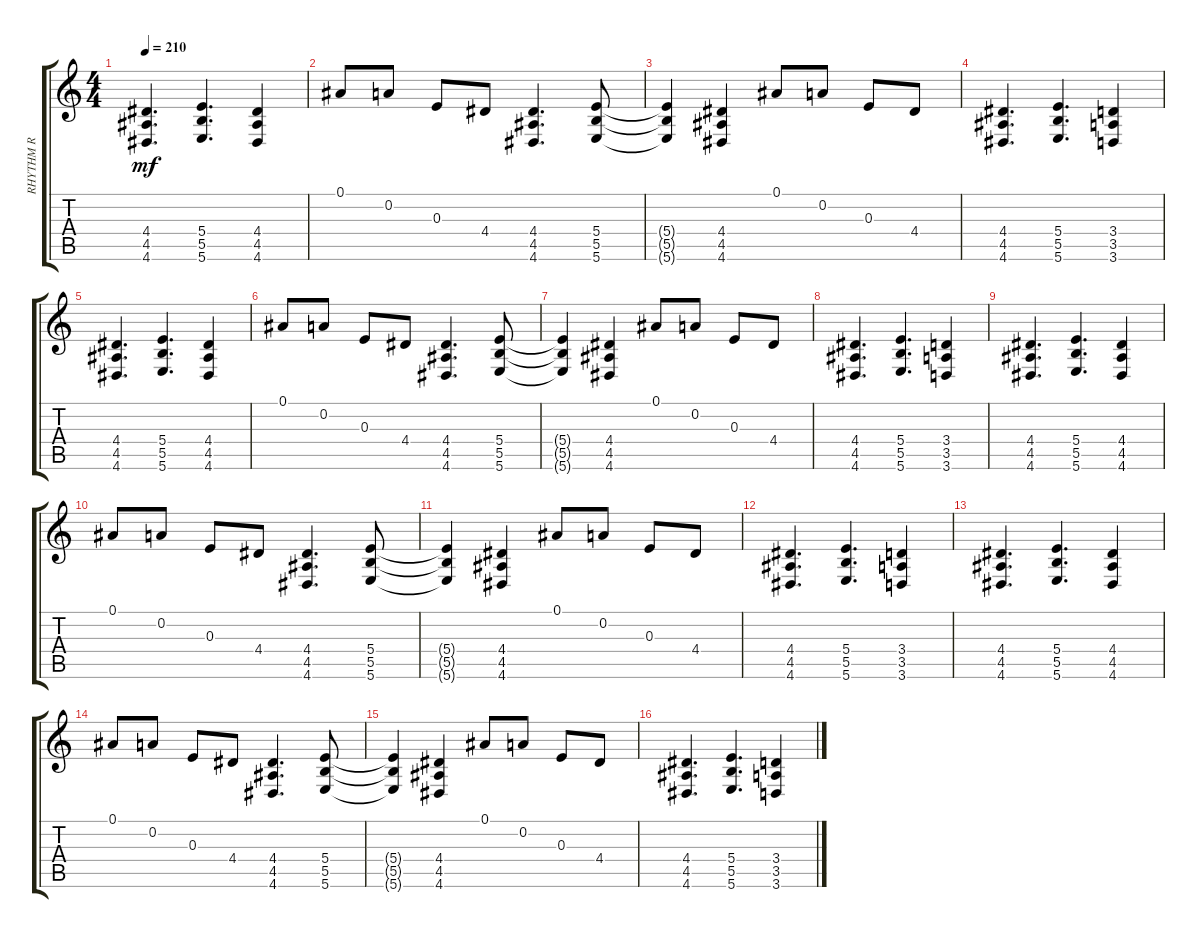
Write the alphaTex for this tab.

\track ("RHYTHM R" "RHYTHM R") {instrument distortionguitar}
\staff {score tabs}
\tuning (Bb3 A3 E3 B2 Gb2 B1) {hide}
\ts (4 4)
\tempo 210
\clef g2
\ks c
(4.4 4.5 4.6).4{d dy mf} (5.4 5.5 5.6).4{d} (4.4 4.5 4.6).4 |
0.1.8 0.2.8 0.3.8 4.4.8 (4.4 4.5 4.6).4{d} (5.4 5.5 5.6).8 |
(5.4{t} 5.5{t} 5.6{t}).4 (4.4 4.5 4.6).4 0.1.8 0.2.8 0.3.8 4.4.8 |
(4.4 4.5 4.6).4{d} (5.4 5.5 5.6).4{d} (3.4 3.5 3.6).4 |
(4.4 4.5 4.6).4{d} (5.4 5.5 5.6).4{d} (4.4 4.5 4.6).4 |
0.1.8 0.2.8 0.3.8 4.4.8 (4.4 4.5 4.6).4{d} (5.4 5.5 5.6).8 |
(5.4{t} 5.5{t} 5.6{t}).4 (4.4 4.5 4.6).4 0.1.8 0.2.8 0.3.8 4.4.8 |
(4.4 4.5 4.6).4{d} (5.4 5.5 5.6).4{d} (3.4 3.5 3.6).4 |
(4.4 4.5 4.6).4{d} (5.4 5.5 5.6).4{d} (4.4 4.5 4.6).4 |
0.1.8 0.2.8 0.3.8 4.4.8 (4.4 4.5 4.6).4{d} (5.4 5.5 5.6).8 |
(5.4{t} 5.5{t} 5.6{t}).4 (4.4 4.5 4.6).4 0.1.8 0.2.8 0.3.8 4.4.8 |
(4.4 4.5 4.6).4{d} (5.4 5.5 5.6).4{d} (3.4 3.5 3.6).4 |
(4.4 4.5 4.6).4{d} (5.4 5.5 5.6).4{d} (4.4 4.5 4.6).4 |
0.1.8 0.2.8 0.3.8 4.4.8 (4.4 4.5 4.6).4{d} (5.4 5.5 5.6).8 |
(5.4{t} 5.5{t} 5.6{t}).4 (4.4 4.5 4.6).4 0.1.8 0.2.8 0.3.8 4.4.8 |
(4.4 4.5 4.6).4{d} (5.4 5.5 5.6).4{d} (3.4 3.5 3.6).4
